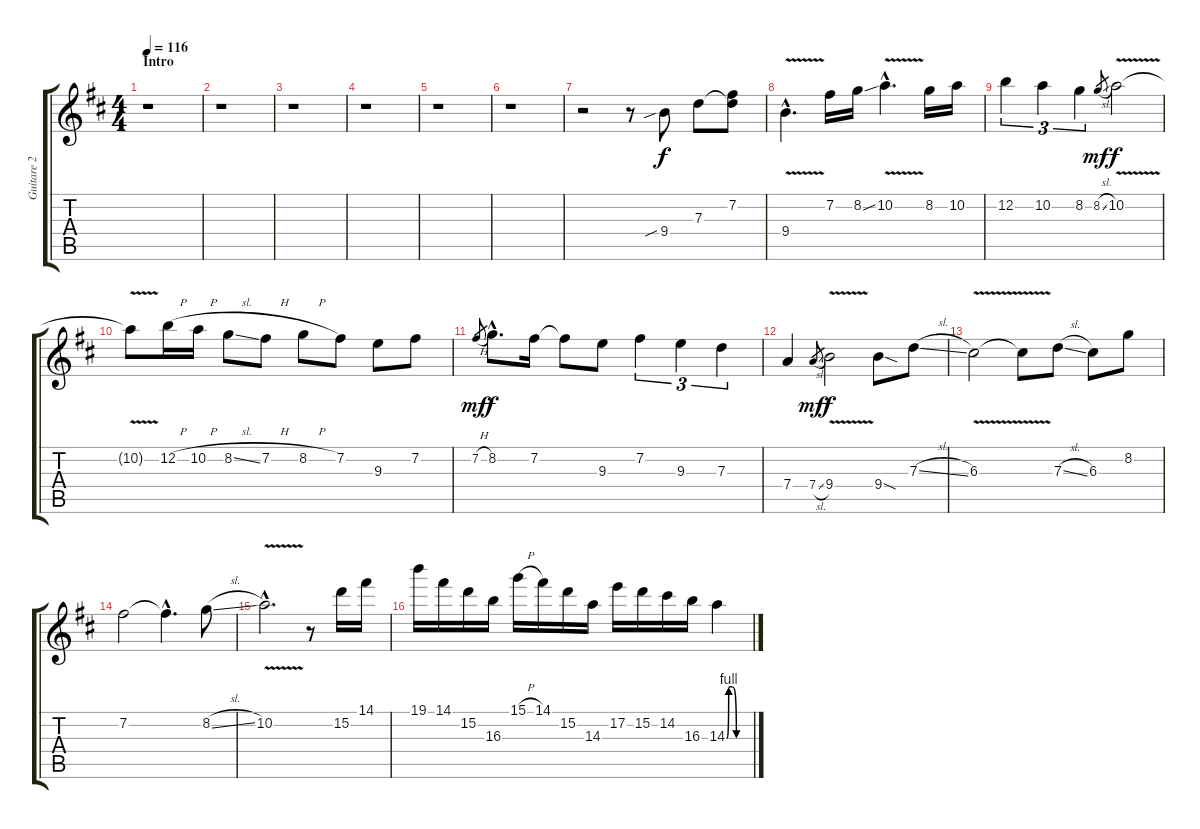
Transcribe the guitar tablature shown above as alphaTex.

\track ("Guitare 2 " "Guitare 2 ") {instrument distortionguitar}
\staff {score tabs}
\tuning (E4 B3 G3 D3 A2 E2) {hide}
\ts (4 4)
\section ("" "Intro")
\tempo 116
\clef g2
\ks d
r.1{dy f instrument distortionguitar} |
r.1 |
r.1 |
r.1 |
r.1 |
r.1 |
r.2 r.8 9.4{sib}.8 7.3.8 (7.2 7.3{t}).8 |
9.4{v hac}.4{d} 7.2.16 8.2{ss}.16 10.2{v hac}.4{d} 8.2.16 10.2.16 |
12.2.4{tu (3 2)} 10.2.4{tu (3 2)} 8.2.4{tu (3 2)} 8.2{sl}.8{gr dy mf} 10.2{v}.2{dy f} |
10.2{t}.8 12.2{h}.16 10.2{h}.16 8.2{sl}.8 7.2{h}.8 8.2{h}.8 7.2.8 9.3.8 7.2.8 |
7.2{h}.8{gr dy mf} 8.2{hac}.8{d dy f} 7.2.16 7.2{t}.8 9.3.8 7.2.4{tu (3 2)} 9.3.4{tu (3 2)} 7.3.4{tu (3 2)} |
7.4.4 7.4{sl}.8{gr dy mf} 9.4{v}.2{dy f} 9.4{sod}.8 7.3{sl}.8 |
6.3{v}.2 6.3{t}.8 7.3{sl}.8 6.3.8 8.2.8 |
7.2.2 7.2{hac t}.4{d} 8.2{sl}.8 |
10.2{v hac}.2{d} r.8 15.2.16 14.1.16 |
19.1.16 14.1.16 15.2.16 16.3.16 15.1{h}.16 14.1.16 15.2.16 14.3.16 17.2.16 15.2.16 14.2.16 16.3.16 14.3{be (custom 0 0 5 4 15 4 25 0 60 0)}.4
